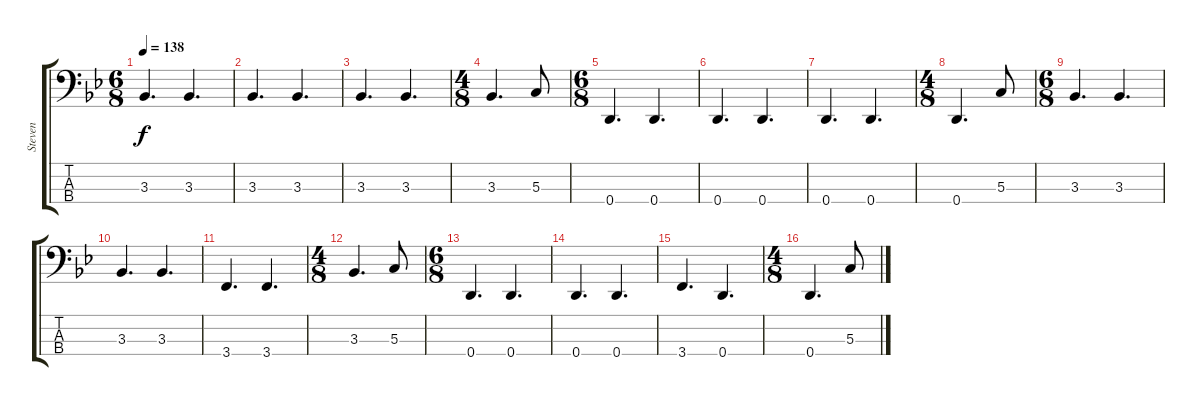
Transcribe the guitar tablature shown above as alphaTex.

\track ("Steven" "Steven") {instrument electricbasspick}
\staff {score tabs}
\tuning (F2 C2 G1 D1) {hide}
\ts (6 8)
\tempo 138
\clef f4
\ks bb
3.3.4{d dy f} 3.3.4{d} |
3.3.4{d} 3.3.4{d} |
3.3.4{d} 3.3.4{d} |
\ts (4 8)
3.3.4{d} 5.3.8 |
\ts (6 8)
0.4.4{d} 0.4.4{d} |
0.4.4{d} 0.4.4{d} |
0.4.4{d} 0.4.4{d} |
\ts (4 8)
0.4.4{d} 5.3.8 |
\ts (6 8)
3.3.4{d} 3.3.4{d} |
3.3.4{d} 3.3.4{d} |
3.4.4{d} 3.4.4{d} |
\ts (4 8)
3.3.4{d} 5.3.8 |
\ts (6 8)
0.4.4{d} 0.4.4{d} |
0.4.4{d} 0.4.4{d} |
3.4.4{d} 0.4.4{d} |
\ts (4 8)
0.4.4{d} 5.3.8
